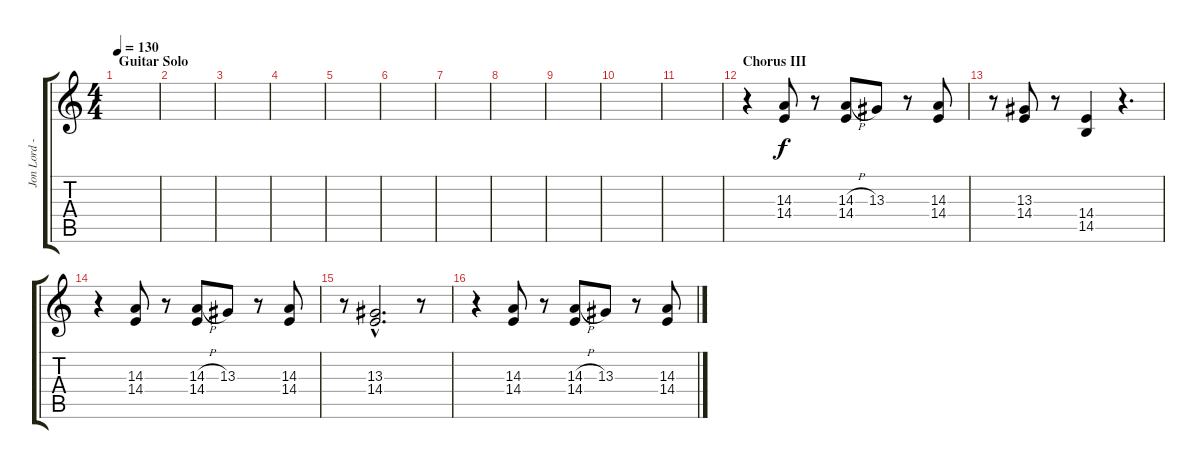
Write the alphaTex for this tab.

\track ("Jon Lord - Organ" "Jon Lord -") {instrument drawbarorgan}
\staff {score tabs}
\tuning (E4 B3 G3 D3 A2 E2) {hide}
\ts (4 4)
\section ("" "Guitar Solo")
\tempo 130
\clef g2
\ks c
|
|
|
|
|
|
|
|
|
|
|
\section ("" "Chorus III")
r.4 (14.3 14.4).8 r.8 (14.3{h} 14.4).8 13.3.8 r.8 (14.3 14.4).8 |
r.8 (13.3 14.4).8 r.8 (14.4 14.5).4 r.4{d} |
r.4 (14.3 14.4).8 r.8 (14.3{h} 14.4).8 13.3.8 r.8 (14.3 14.4).8 |
r.8 (13.3{hac} 14.4{hac}).2{d} r.8 |
r.4 (14.3 14.4).8 r.8 (14.3{h} 14.4).8 13.3.8 r.8 (14.3 14.4).8
